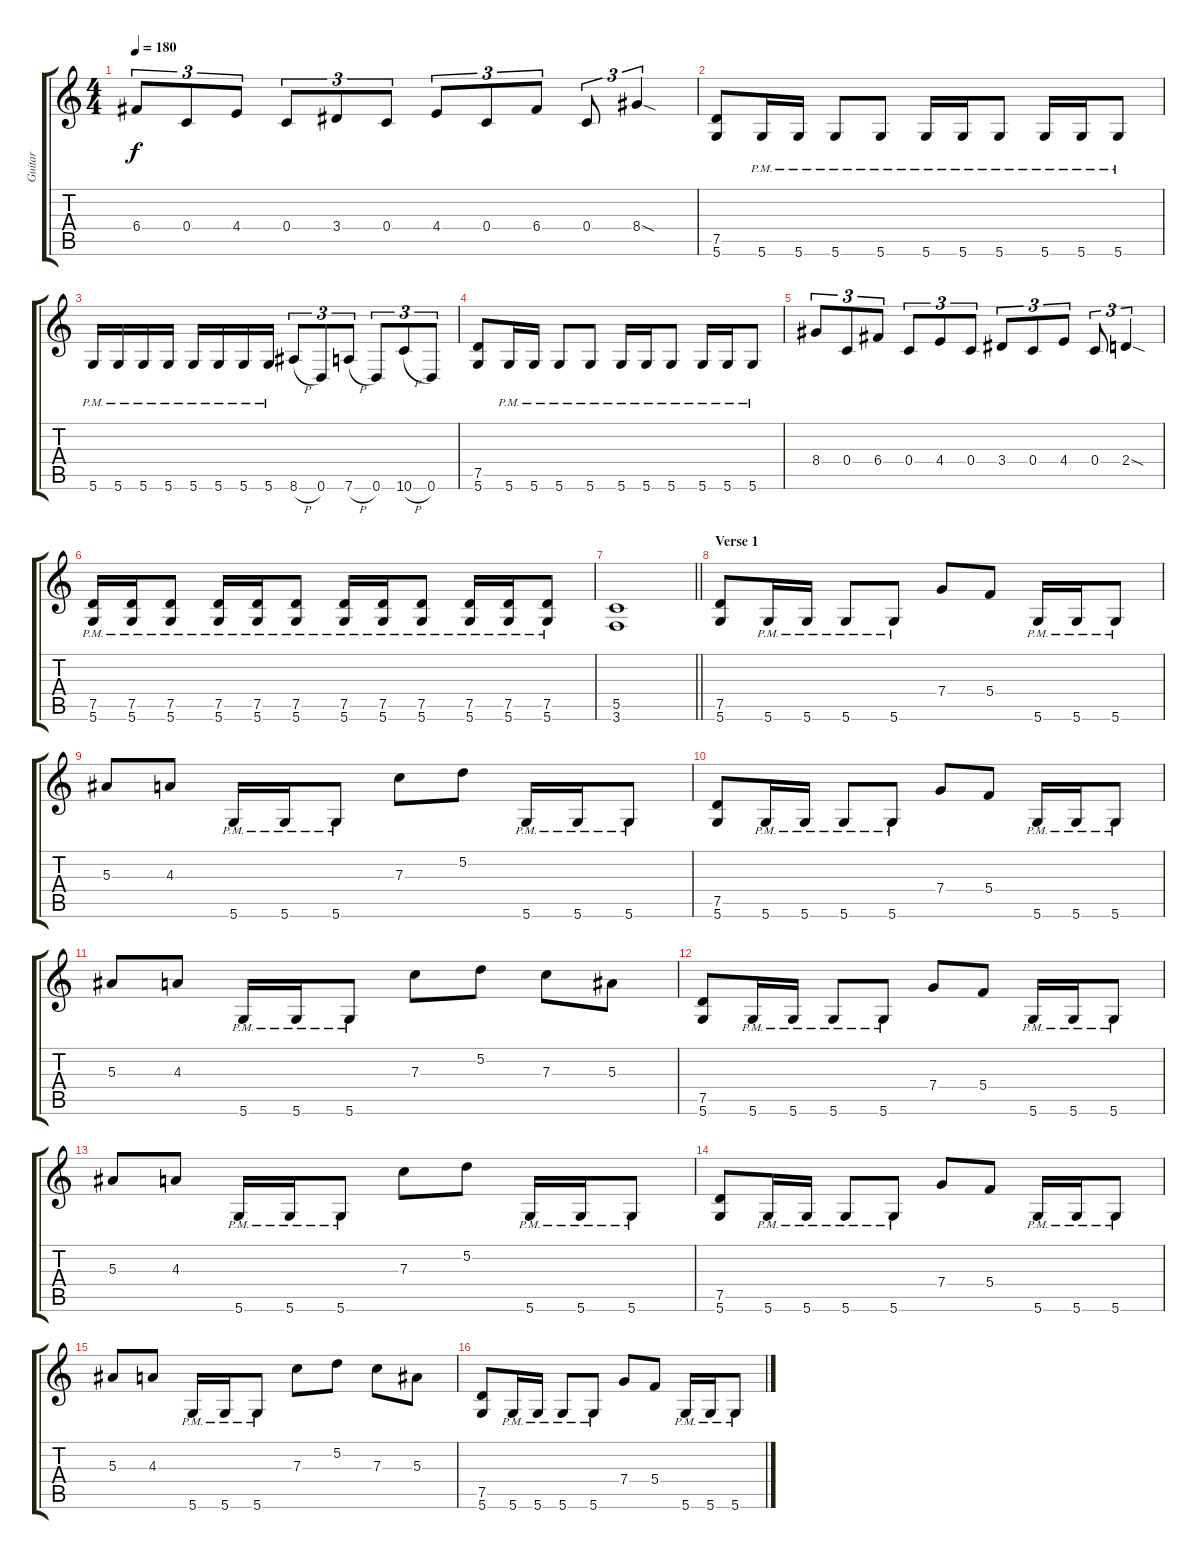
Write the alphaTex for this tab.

\track ("Guitar" "Guitar") {instrument overdrivenguitar}
\staff {score tabs}
\tuning (D4 A3 F3 C3 G2 D2) {hide}
\ts (4 4)
\tempo 180
\clef g2
\ks c
6.4.8{tu (3 2) dy f} 0.4.8{tu (3 2)} 4.4.8{tu (3 2)} 0.4.8{tu (3 2)} 3.4.8{tu (3 2)} 0.4.8{tu (3 2)} 4.4.8{tu (3 2)} 0.4.8{tu (3 2)} 6.4.8{tu (3 2)} 0.4.8{tu (3 2)} 8.4{sod}.4{tu (3 2)} |
(7.5 5.6).8 5.6{pm}.16 5.6{pm}.16 5.6{pm}.8 5.6{pm}.8 5.6{pm}.16 5.6{pm}.16 5.6{pm}.8 5.6{pm}.16 5.6{pm}.16 5.6{pm}.8 |
5.6{pm}.16 5.6{pm}.16 5.6{pm}.16 5.6{pm}.16 5.6{pm}.16 5.6{pm}.16 5.6{pm}.16 5.6{pm}.16 8.6{h}.8{tu (3 2)} 0.6.8{tu (3 2)} 7.6{h}.8{tu (3 2)} 0.6.8{tu (3 2)} 10.6{h}.8{tu (3 2)} 0.6.8{tu (3 2)} |
(7.5 5.6).8 5.6{pm}.16 5.6{pm}.16 5.6{pm}.8 5.6{pm}.8 5.6{pm}.16 5.6{pm}.16 5.6{pm}.8 5.6{pm}.16 5.6{pm}.16 5.6{pm}.8 |
8.4.8{tu (3 2)} 0.4.8{tu (3 2)} 6.4.8{tu (3 2)} 0.4.8{tu (3 2)} 4.4.8{tu (3 2)} 0.4.8{tu (3 2)} 3.4.8{tu (3 2)} 0.4.8{tu (3 2)} 4.4.8{tu (3 2)} 0.4.8{tu (3 2)} 2.4{sod}.4{tu (3 2)} |
(7.5{pm} 5.6{pm}).16 (7.5{pm} 5.6{pm}).16 (7.5{pm} 5.6{pm}).8 (7.5{pm} 5.6{pm}).16 (7.5{pm} 5.6{pm}).16 (7.5{pm} 5.6{pm}).8 (7.5{pm} 5.6{pm}).16 (7.5{pm} 5.6{pm}).16 (7.5{pm} 5.6{pm}).8 (7.5{pm} 5.6{pm}).16 (7.5{pm} 5.6{pm}).16 (7.5{pm} 5.6{pm}).8 |
\barLineRight lightlight
(5.5 3.6).1 |
\section ("" "Verse 1")
(7.5 5.6).8 5.6{pm}.16 5.6{pm}.16 5.6{pm}.8 5.6{pm}.8 7.4.8 5.4.8 5.6{pm}.16 5.6{pm}.16 5.6{pm}.8 |
5.3.8 4.3.8 5.6{pm}.16 5.6{pm}.16 5.6{pm}.8 7.3.8 5.2.8 5.6{pm}.16 5.6{pm}.16 5.6{pm}.8 |
(7.5 5.6).8 5.6{pm}.16 5.6{pm}.16 5.6{pm}.8 5.6{pm}.8 7.4.8 5.4.8 5.6{pm}.16 5.6{pm}.16 5.6{pm}.8 |
5.3.8 4.3.8 5.6{pm}.16 5.6{pm}.16 5.6{pm}.8 7.3.8 5.2.8 7.3.8 5.3.8 |
(7.5 5.6).8 5.6{pm}.16 5.6{pm}.16 5.6{pm}.8 5.6{pm}.8 7.4.8 5.4.8 5.6{pm}.16 5.6{pm}.16 5.6{pm}.8 |
5.3.8 4.3.8 5.6{pm}.16 5.6{pm}.16 5.6{pm}.8 7.3.8 5.2.8 5.6{pm}.16 5.6{pm}.16 5.6{pm}.8 |
(7.5 5.6).8 5.6{pm}.16 5.6{pm}.16 5.6{pm}.8 5.6{pm}.8 7.4.8 5.4.8 5.6{pm}.16 5.6{pm}.16 5.6{pm}.8 |
5.3.8 4.3.8 5.6{pm}.16 5.6{pm}.16 5.6{pm}.8 7.3.8 5.2.8 7.3.8 5.3.8 |
(7.5 5.6).8 5.6{pm}.16 5.6{pm}.16 5.6{pm}.8 5.6{pm}.8 7.4.8 5.4.8 5.6{pm}.16 5.6{pm}.16 5.6{pm}.8
